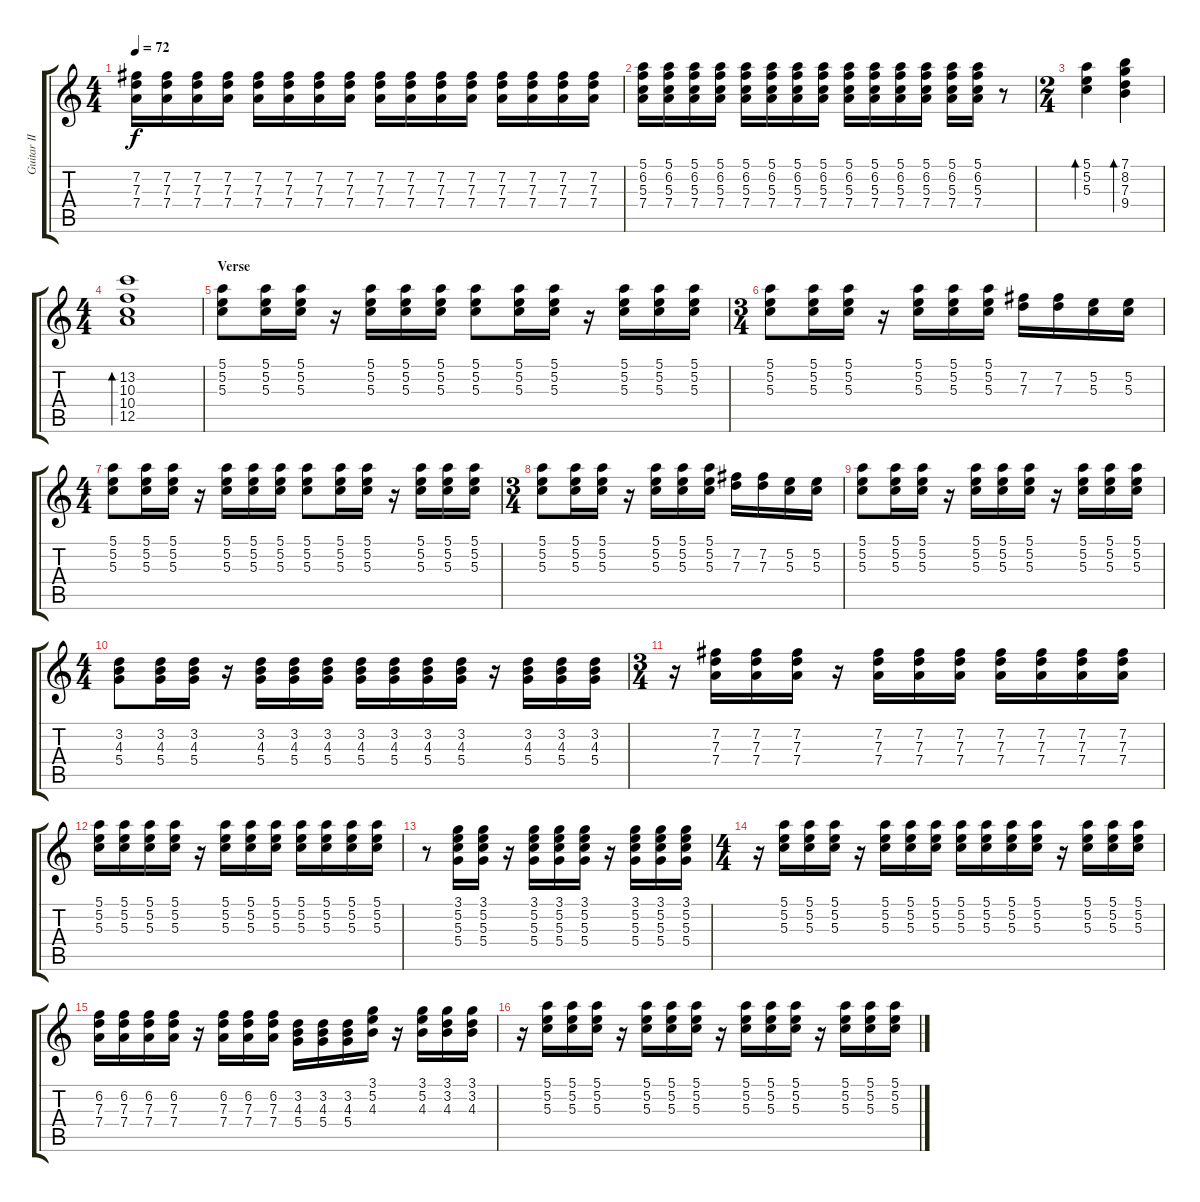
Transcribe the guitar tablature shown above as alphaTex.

\track ("Guitar II" "Guitar II") {instrument electricguitarjazz}
\staff {score tabs}
\tuning (E4 B3 G3 D3 A2 E2) {hide}
\ts (4 4)
\tempo 72
\clef g2
\ks c
(7.2 7.3 7.4).16{dy f} (7.2 7.3 7.4).16 (7.2 7.3 7.4).16 (7.2 7.3 7.4).16 (7.2 7.3 7.4).16 (7.2 7.3 7.4).16 (7.2 7.3 7.4).16 (7.2 7.3 7.4).16 (7.2 7.3 7.4).16 (7.2 7.3 7.4).16 (7.2 7.3 7.4).16 (7.2 7.3 7.4).16 (7.2 7.3 7.4).16 (7.2 7.3 7.4).16 (7.2 7.3 7.4).16 (7.2 7.3 7.4).16 |
(5.1 6.2 5.3 7.4).16 (5.1 6.2 5.3 7.4).16 (5.1 6.2 5.3 7.4).16 (5.1 6.2 5.3 7.4).16 (5.1 6.2 5.3 7.4).16 (5.1 6.2 5.3 7.4).16 (5.1 6.2 5.3 7.4).16 (5.1 6.2 5.3 7.4).16 (5.1 6.2 5.3 7.4).16 (5.1 6.2 5.3 7.4).16 (5.1 6.2 5.3 7.4).16 (5.1 6.2 5.3 7.4).16 (5.1 6.2 5.3 7.4).16 (5.1 6.2 5.3 7.4).16 r.8 |
\ts (2 4)
(5.1 5.2 5.3).4{bd 240} (7.1 8.2 7.3 9.4).4{bd 240} |
\ts (4 4)
(13.2 10.3 10.4 12.5).1{bd 240} |
\section ("" "Verse")
(5.1 5.2 5.3).8 (5.1 5.2 5.3).16 (5.1 5.2 5.3).16 r.16 (5.1 5.2 5.3).16 (5.1 5.2 5.3).16 (5.1 5.2 5.3).16 (5.1 5.2 5.3).8 (5.1 5.2 5.3).16 (5.1 5.2 5.3).16 r.16 (5.1 5.2 5.3).16 (5.1 5.2 5.3).16 (5.1 5.2 5.3).16 |
\ts (3 4)
(5.1 5.2 5.3).8 (5.1 5.2 5.3).16 (5.1 5.2 5.3).16 r.16 (5.1 5.2 5.3).16 (5.1 5.2 5.3).16 (5.1 5.2 5.3).16 (7.2 7.3).16 (7.2 7.3).16 (5.2 5.3).16 (5.2 5.3).16 |
\ts (4 4)
(5.1 5.2 5.3).8 (5.1 5.2 5.3).16 (5.1 5.2 5.3).16 r.16 (5.1 5.2 5.3).16 (5.1 5.2 5.3).16 (5.1 5.2 5.3).16 (5.1 5.2 5.3).8 (5.1 5.2 5.3).16 (5.1 5.2 5.3).16 r.16 (5.1 5.2 5.3).16 (5.1 5.2 5.3).16 (5.1 5.2 5.3).16 |
\ts (3 4)
(5.1 5.2 5.3).8 (5.1 5.2 5.3).16 (5.1 5.2 5.3).16 r.16 (5.1 5.2 5.3).16 (5.1 5.2 5.3).16 (5.1 5.2 5.3).16 (7.2 7.3).16 (7.2 7.3).16 (5.2 5.3).16 (5.2 5.3).16 |
(5.1 5.2 5.3).8 (5.1 5.2 5.3).16 (5.1 5.2 5.3).16 r.16 (5.1 5.2 5.3).16 (5.1 5.2 5.3).16 (5.1 5.2 5.3).16 r.16 (5.1 5.2 5.3).16 (5.1 5.2 5.3).16 (5.1 5.2 5.3).16 |
\ts (4 4)
(3.2 4.3 5.4).8 (3.2 4.3 5.4).16 (3.2 4.3 5.4).16 r.16 (3.2 4.3 5.4).16 (3.2 4.3 5.4).16 (3.2 4.3 5.4).16 (3.2 4.3 5.4).16 (3.2 4.3 5.4).16 (3.2 4.3 5.4).16 (3.2 4.3 5.4).16 r.16 (3.2 4.3 5.4).16 (3.2 4.3 5.4).16 (3.2 4.3 5.4).16 |
\ts (3 4)
r.16 (7.2 7.3 7.4).16 (7.2 7.3 7.4).16 (7.2 7.3 7.4).16 r.16 (7.2 7.3 7.4).16 (7.2 7.3 7.4).16 (7.2 7.3 7.4).16 (7.2 7.3 7.4).16 (7.2 7.3 7.4).16 (7.2 7.3 7.4).16 (7.2 7.3 7.4).16 |
(5.1 5.2 5.3).16 (5.1 5.2 5.3).16 (5.1 5.2 5.3).16 (5.1 5.2 5.3).16 r.16 (5.1 5.2 5.3).16 (5.1 5.2 5.3).16 (5.1 5.2 5.3).16 (5.1 5.2 5.3).16 (5.1 5.2 5.3).16 (5.1 5.2 5.3).16 (5.1 5.2 5.3).16 |
r.8 (3.1 5.2 5.3 5.4).16 (3.1 5.2 5.3 5.4).16 r.16 (3.1 5.2 5.3 5.4).16 (3.1 5.2 5.3 5.4).16 (3.1 5.2 5.3 5.4).16 r.16 (3.1 5.2 5.3 5.4).16 (3.1 5.2 5.3 5.4).16 (3.1 5.2 5.3 5.4).16 |
\ts (4 4)
r.16 (5.1 5.2 5.3).16 (5.1 5.2 5.3).16 (5.1 5.2 5.3).16 r.16 (5.1 5.2 5.3).16 (5.1 5.2 5.3).16 (5.1 5.2 5.3).16 (5.1 5.2 5.3).16 (5.1 5.2 5.3).16 (5.1 5.2 5.3).16 (5.1 5.2 5.3).16 r.16 (5.1 5.2 5.3).16 (5.1 5.2 5.3).16 (5.1 5.2 5.3).16 |
(6.2 7.3 7.4).16 (6.2 7.3 7.4).16 (6.2 7.3 7.4).16 (6.2 7.3 7.4).16 r.16 (6.2 7.3 7.4).16 (6.2 7.3 7.4).16 (6.2 7.3 7.4).16 (3.2 4.3 5.4).16 (3.2 4.3 5.4).16 (3.2 4.3 5.4).16 (3.1 5.2 4.3).16 r.16 (3.1 5.2 4.3).16 (3.1 3.2 4.3).16 (3.1 3.2 4.3).16 |
r.16 (5.1 5.2 5.3).16 (5.1 5.2 5.3).16 (5.1 5.2 5.3).16 r.16 (5.1 5.2 5.3).16 (5.1 5.2 5.3).16 (5.1 5.2 5.3).16 r.16 (5.1 5.2 5.3).16 (5.1 5.2 5.3).16 (5.1 5.2 5.3).16 r.16 (5.1 5.2 5.3).16 (5.1 5.2 5.3).16 (5.1 5.2 5.3).16
